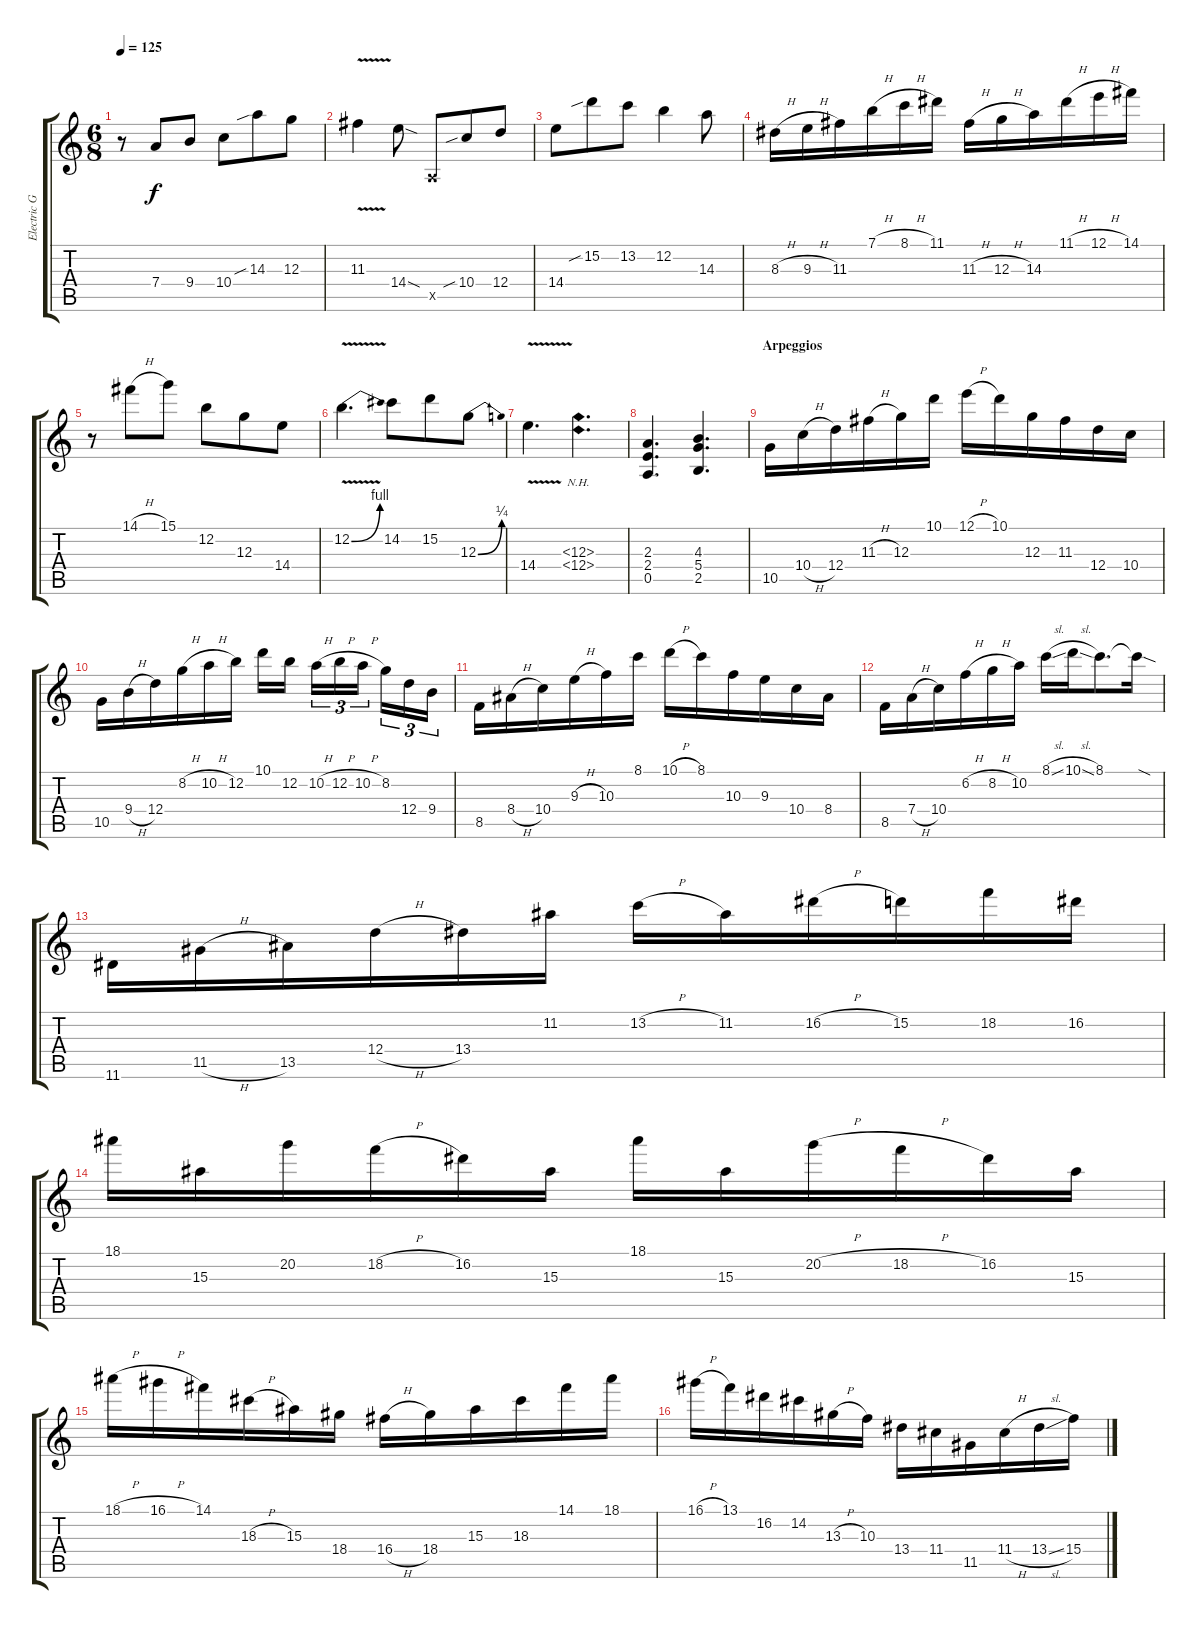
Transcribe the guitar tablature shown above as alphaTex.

\track ("Electric Guitar 1" "Electric G") {instrument distortionguitar}
\staff {score tabs}
\tuning (E4 B3 G3 D3 A2 E2) {hide}
\ts (6 8)
\tempo 125
\clef g2
\ks c
r.8{dy f} 7.4.8 9.4.8 10.4.8 14.3{sib}.8 12.3.8 |
11.3{v}.4 14.4{sod}.8 0.5{x}.8 10.4{sib}.8 12.4.8 |
14.4.8 15.2{sib}.8 13.2.8 12.2.4 14.3.8 |
8.3{h}.16 9.3{h}.16 11.3.16 7.1{h}.16 8.1{h}.16 11.1.16 11.3{h}.16 12.3{h}.16 14.3.16 11.1{h}.16 12.1{h}.16 14.1.16 |
r.8 14.1{h}.8 15.1.8 12.2.8 12.3.8 14.4.8 |
12.2{be (bend 0 0 60 4) v}.4{d} 14.2.8 15.2.8 12.3{be (bend 0 0 60 1)}.8 |
14.4{v}.4{d} (12.3{nh} 12.4{nh}).4{d} |
(2.3 2.4 0.5).4{d} (4.3 5.4 2.5).4{d} |
\section ("" "Arpeggios")
10.5.16 10.4{h}.16 12.4.16 11.3{h}.16 12.3.16 10.1.16 12.1{h}.16 10.1.16 12.3.16 11.3.16 12.4.16 10.4.16 |
10.5.16 9.4{h}.16 12.4.16 8.2{h}.16 10.2{h}.16 12.2.16 10.1.16 12.2.16{beam splitsecondary} 10.2{h}.16{tu (3 2)} 12.2{h}.16{tu (3 2)} 10.2{h}.16{tu (3 2) beam splitsecondary} 8.2.16{tu (3 2)} 12.4.16{tu (3 2)} 9.4.16{tu (3 2)} |
8.5.16 8.4{h}.16 10.4.16 9.3{h}.16 10.3.16 8.1.16 10.1{h}.16 8.1.16 10.3.16 9.3.16 10.4.16 8.4.16 |
8.5.16 7.4{h}.16 10.4.16 6.2{h}.16 8.2{h}.16 10.2.16 8.1{sl}.16 10.1{sl}.16 8.1.8{d} 8.1{sod t}.16 |
11.6.16 11.5{h}.16 13.5.16 12.4{h}.16 13.4.16 11.2.16 13.2{h}.16 11.2.16 16.2{h}.16 15.2.16 18.2.16 16.2.16 |
18.1.16 15.3.16 20.2.16 18.2{h}.16 16.2.16 15.3.16 18.1.16 15.3.16 20.2{h}.16 18.2{h}.16 16.2.16 15.3.16 |
18.1{h}.16 16.1{h}.16 14.1.16 18.3{h}.16 15.3.16 18.4.16 16.4{h}.16 18.4.16 15.3.16 18.3.16 14.1.16 18.1.16 |
16.1{h}.16 13.1.16 16.2.16 14.2.16 13.3{h}.16 10.3.16 13.4.16 11.4.16 11.5.16 11.4{h}.16 13.4{sl}.16 15.4.16
